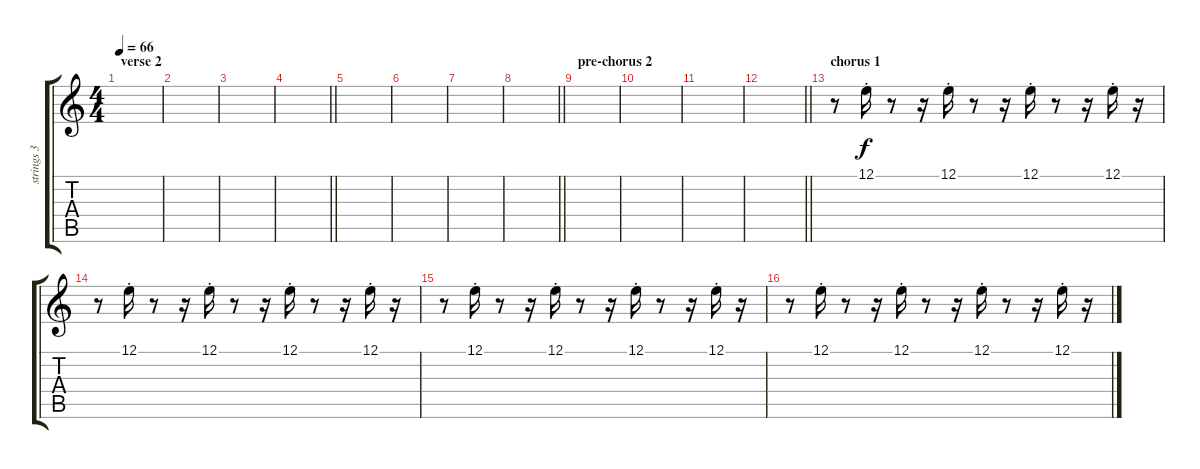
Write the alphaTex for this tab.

\track ("strings 3" "strings 3") {instrument tremolostrings}
\staff {score tabs}
\tuning (E4 B3 G3 D3 A2 E2) {hide}
\ts (4 4)
\section ("" "verse 2")
\tempo 66
\clef g2
\ks c
|
|
|
\barLineRight lightlight
|
|
|
|
\barLineRight lightlight
|
\section ("" "pre-chorus 2")
|
|
|
\barLineRight lightlight
|
\section ("" "chorus 1")
r.8 12.1{st}.16 r.8 r.16 12.1{st}.16 r.8 r.16 12.1{st}.16 r.8 r.16 12.1{st}.16 r.16 |
r.8 12.1{st}.16 r.8 r.16 12.1{st}.16 r.8 r.16 12.1{st}.16 r.8 r.16 12.1{st}.16 r.16 |
r.8 12.1{st}.16 r.8 r.16 12.1{st}.16 r.8 r.16 12.1{st}.16 r.8 r.16 12.1{st}.16 r.16 |
r.8 12.1{st}.16 r.8 r.16 12.1{st}.16 r.8 r.16 12.1{st}.16 r.8 r.16 12.1{st}.16 r.16
